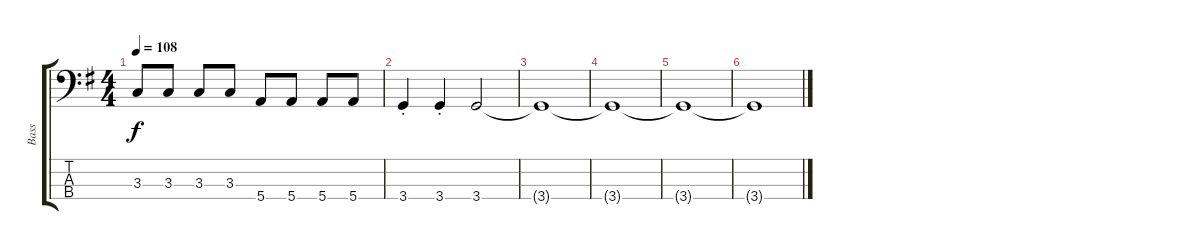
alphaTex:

\track ("Bass" "Bass") {instrument electricbassfinger}
\staff {score tabs}
\tuning (G2 D2 A1 E1) {hide}
\ts (4 4)
\tempo 108
\clef f4
\ks g
3.3.8{dy f} 3.3.8 3.3.8 3.3.8 5.4.8 5.4.8 5.4.8 5.4.8 |
3.4{st}.4 3.4{st}.4 3.4.2 |
3.4{t}.1 |
3.4{t}.1 |
3.4{t}.1 |
3.4{t}.1
